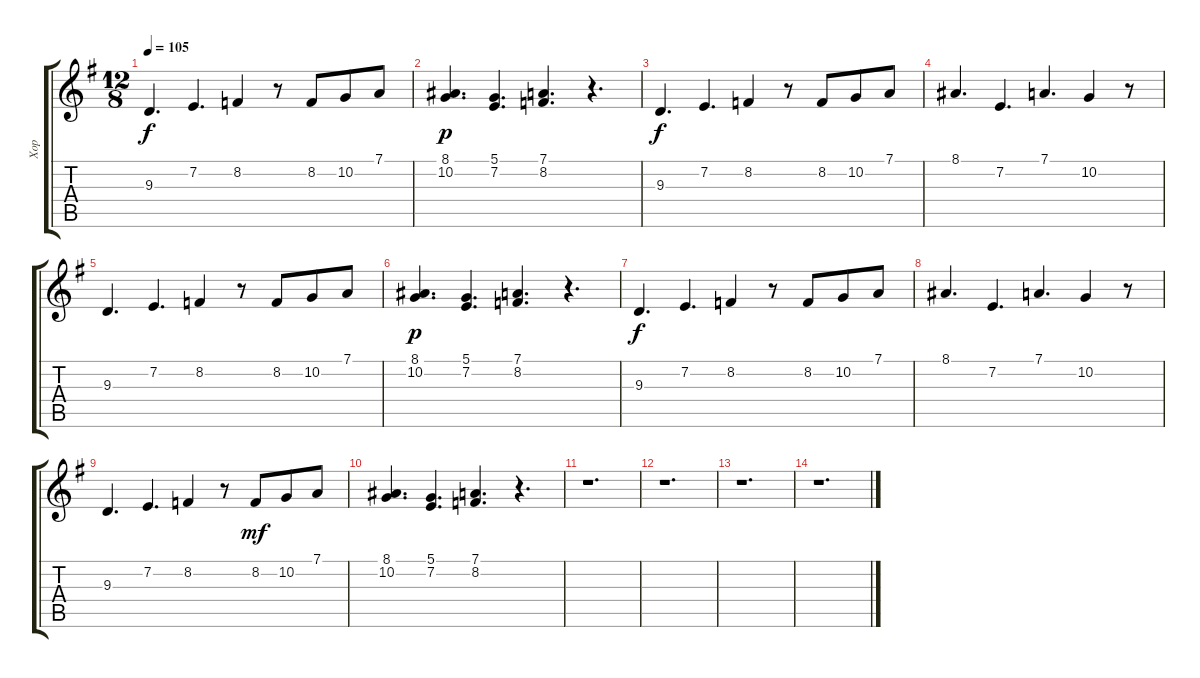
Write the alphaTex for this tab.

\track ("Хор" "Хор") {instrument choiraahs}
\staff {score tabs}
\tuning (D4 A3 F3 C3 G2 D2) {hide}
\ts (12 8)
\tempo 105
\clef g2
\ks eminor
9.3.4{d dy f} 7.2.4{d} 8.2.4 r.8 8.2.8 10.2.8 7.1.8 |
(8.1 10.2).4{d dy p} (5.1 7.2).4{d} (7.1 8.2).4{d} r.4{d} |
9.3.4{d dy f} 7.2.4{d} 8.2.4 r.8 8.2.8 10.2.8 7.1.8 |
8.1.4{d} 7.2.4{d} 7.1.4{d} 10.2.4 r.8 |
9.3.4{d} 7.2.4{d} 8.2.4 r.8 8.2.8 10.2.8 7.1.8 |
(8.1 10.2).4{d dy p} (5.1 7.2).4{d} (7.1 8.2).4{d} r.4{d} |
9.3.4{d dy f} 7.2.4{d} 8.2.4 r.8 8.2.8 10.2.8 7.1.8 |
8.1.4{d} 7.2.4{d} 7.1.4{d} 10.2.4 r.8 |
9.3.4{d} 7.2.4{d} 8.2.4 r.8 8.2.8{dy mf} 10.2.8 7.1.8 |
(8.1 10.2).4{d} (5.1 7.2).4{d} (7.1 8.2).4{d} r.4{d} |
r.1{d} |
r.1{d} |
r.1{d} |
r.1{d}
